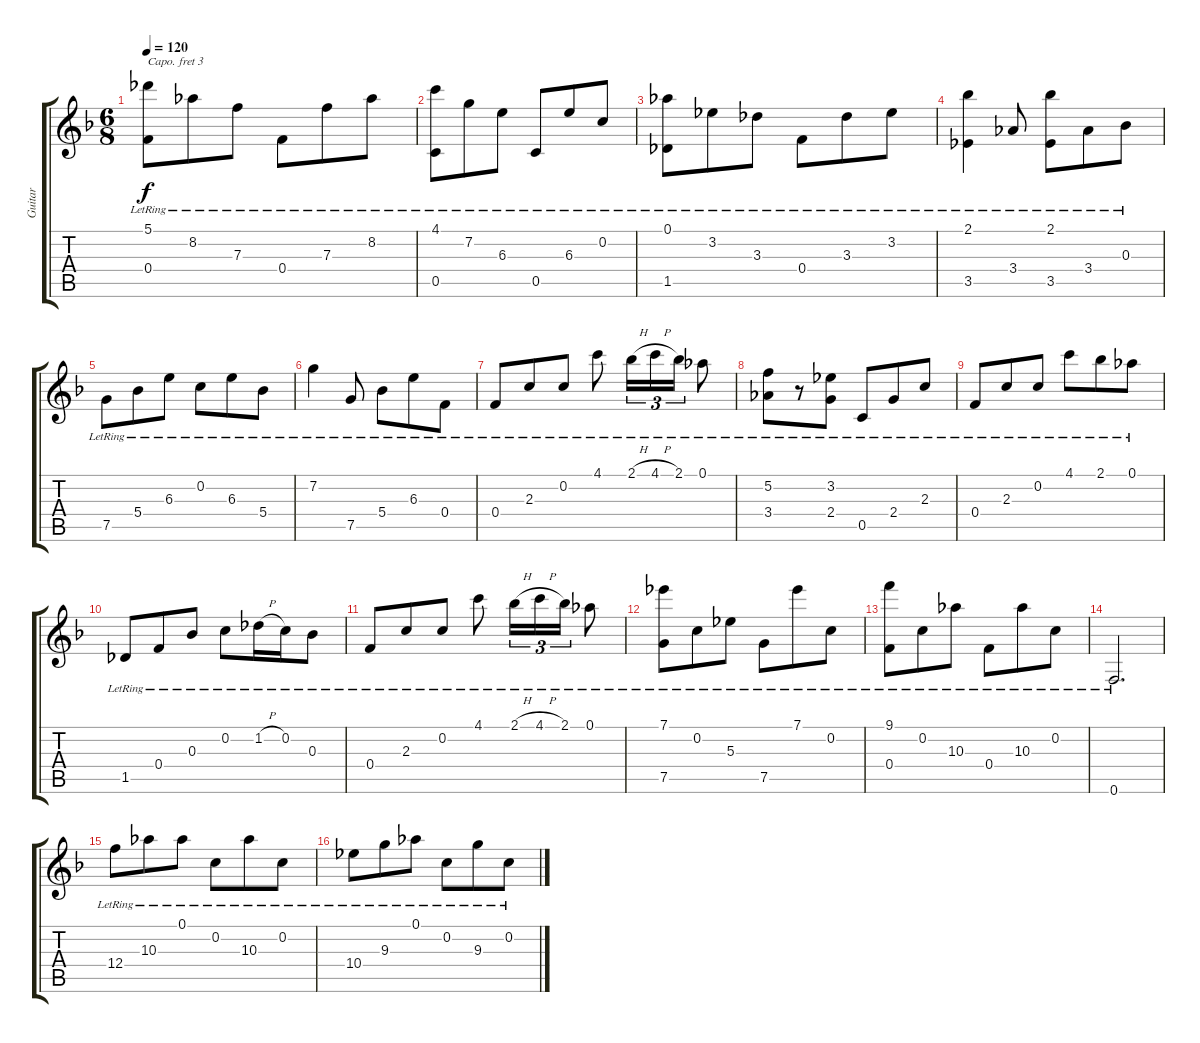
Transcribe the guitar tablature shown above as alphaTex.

\track ("Guitar" "Guitar") {instrument acousticguitarnylon}
\staff {score tabs}
\capo 3
\tuning (F4 A3 G3 D3 A2 D2) {hide}
\ts (6 8)
\tempo 120
\clef g2
\ks dminor
(5.1{lr} 0.4{lr}).8{dy f} 8.2{lr}.8 7.3{lr}.8 0.4{lr}.8 7.3{lr}.8 8.2{lr}.8 |
(4.1{lr} 0.5{lr}).8 7.2{lr}.8 6.3{lr}.8 0.5{lr}.8 6.3{lr}.8 0.2{lr}.8 |
(0.1{lr} 1.5{lr}).8 3.2{lr}.8 3.3{lr}.8 0.4{lr}.8 3.3{lr}.8 3.2{lr}.8 |
(2.1{lr} 3.5{lr}).4 3.4{lr}.8 (2.1{lr} 3.5{lr}).8 3.4{lr}.8 0.3{lr}.8 |
7.5{lr}.8 5.4{lr}.8 6.3{lr}.8 0.2{lr}.8 6.3{lr}.8 5.4{lr}.8 |
7.2{lr}.4 7.5{lr}.8 5.4{lr}.8 6.3{lr}.8 0.4{lr}.8 |
0.4{lr}.8 2.3{lr}.8 0.2{lr}.8 4.1{lr}.8 2.1{h lr}.16{tu (3 2)} 4.1{h lr}.16{tu (3 2)} 2.1{lr}.16{tu (3 2)} 0.1{lr}.8 |
(5.2{lr} 3.4{lr}).8 r.8 (3.2{lr} 2.4{lr}).8 0.5{lr}.8 2.4{lr}.8 2.3{lr}.8 |
0.4{lr}.8 2.3{lr}.8 0.2{lr}.8 4.1{lr}.8 2.1{lr}.8 0.1{lr}.8 |
1.5{lr}.8 0.4{lr}.8 0.3{lr}.8 0.2{lr}.8 1.2{h lr}.16 0.2{lr}.16 0.3{lr}.8 |
0.4{lr}.8 2.3{lr}.8 0.2{lr}.8 4.1{lr}.8 2.1{h lr}.16{tu (3 2)} 4.1{h lr}.16{tu (3 2)} 2.1{lr}.16{tu (3 2)} 0.1{lr}.8 |
(7.1{lr} 7.5{lr}).8 0.2{lr}.8 5.3{lr}.8 7.5{lr}.8 7.1{lr}.8 0.2{lr}.8 |
(9.1{lr} 0.4{lr}).8 0.2{lr}.8 10.3{lr}.8 0.4{lr}.8 10.3{lr}.8 0.2{lr}.8 |
0.6{lr}.2{d} |
12.4{lr}.8 10.3{lr}.8 0.1{lr}.8 0.2{lr}.8 10.3{lr}.8 0.2{lr}.8 |
10.4{lr}.8 9.3{lr}.8 0.1{lr}.8 0.2{lr}.8 9.3{lr}.8 0.2{lr}.8
